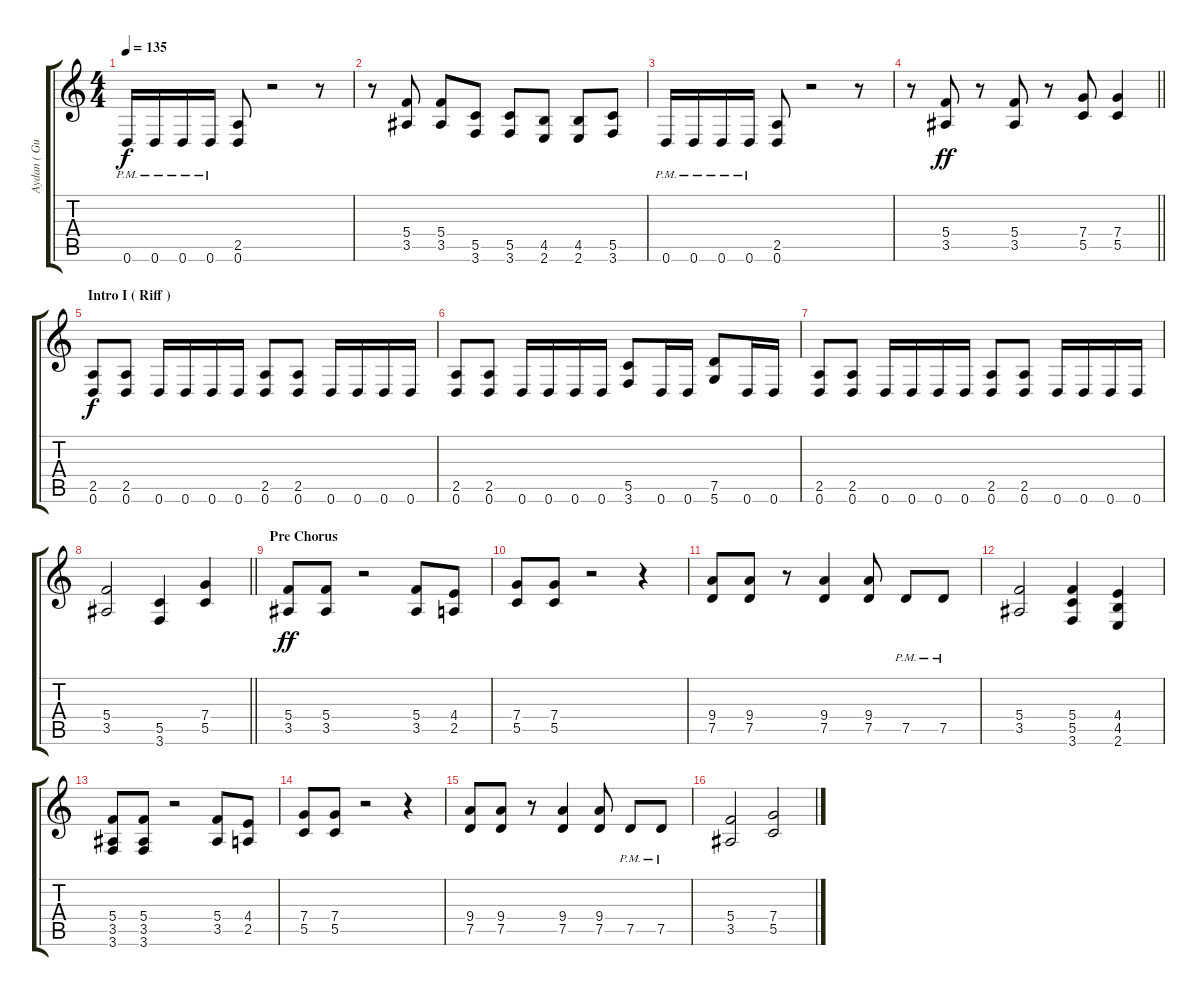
\track ("Aydan ( Guitar 2 )" "Aydan ( Gu") {instrument distortionguitar}
\staff {score tabs}
\tuning (D4 A3 F3 C3 G2 D2) {hide}
\ts (4 4)
\tempo 135
\clef g2
\ks c
0.6{pm}.16{dy f} 0.6{pm}.16 0.6{pm}.16 0.6{pm}.16 (2.5 0.6).8 r.2 r.8 |
r.8 (5.4 3.5).8 (5.4 3.5).8 (5.5 3.6).8 (5.5 3.6).8 (4.5 2.6).8 (4.5 2.6).8 (5.5 3.6).8 |
0.6{pm}.16 0.6{pm}.16 0.6{pm}.16 0.6{pm}.16 (2.5 0.6).8 r.2 r.8 |
\barLineRight lightlight
r.8 (5.4 3.5).8{dy ff} r.8 (5.4 3.5).8 r.8 (7.4 5.5).8 (7.4 5.5).4 |
\section ("" "Intro I ( Riff )")
(2.5 0.6).8{dy f} (2.5 0.6).8 0.6.16 0.6.16 0.6.16 0.6.16 (2.5 0.6).8 (2.5 0.6).8 0.6.16 0.6.16 0.6.16 0.6.16 |
(2.5 0.6).8 (2.5 0.6).8 0.6.16 0.6.16 0.6.16 0.6.16 (5.5 3.6).8 0.6.16 0.6.16 (7.5 5.6).8 0.6.16 0.6.16 |
(2.5 0.6).8 (2.5 0.6).8 0.6.16 0.6.16 0.6.16 0.6.16 (2.5 0.6).8 (2.5 0.6).8 0.6.16 0.6.16 0.6.16 0.6.16 |
\barLineRight lightlight
(5.4 3.5).2 (5.5 3.6).4 (7.4 5.5).4 |
\section ("" "Pre Chorus")
(5.4 3.5).8{dy ff} (5.4 3.5).8 r.2 (5.4 3.5).8 (4.4 2.5).8 |
(7.4 5.5).8 (7.4 5.5).8 r.2 r.4 |
(9.4 7.5).8 (9.4 7.5).8 r.8 (9.4 7.5).4 (9.4 7.5).8 7.5{pm}.8 7.5{pm}.8 |
(5.4 3.5).2 (5.4 5.5 3.6).4 (4.4 4.5 2.6).4 |
(5.4 3.5 3.6).8 (5.4 3.5 3.6).8 r.2 (5.4 3.5).8 (4.4 2.5).8 |
(7.4 5.5).8 (7.4 5.5).8 r.2 r.4 |
(9.4 7.5).8 (9.4 7.5).8 r.8 (9.4 7.5).4 (9.4 7.5).8 7.5{pm}.8 7.5{pm}.8 |
(5.4 3.5).2 (7.4 5.5).2
